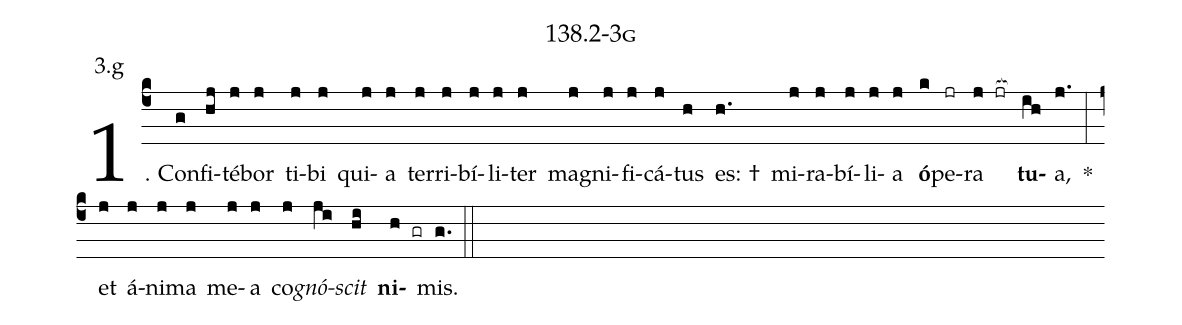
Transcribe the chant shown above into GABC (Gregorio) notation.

name: 138.2-3g;
annotation: 3.g;
%%
(c4)1. Con(g)fi(hj)té(j)bor(j) ti(j)bi(j) qui(j)a(j) ter(j)ri(j)bí(j)li(j)ter(j) ma(j)gni(j)fi(j)cá(j)tus(h) es: †(h.) mi(j)ra(j)bí(j)li(j)a(j) <b>ó</b>(k)pe(jr)ra(j jr[ocb:1{]) <b>tu</b>(ih[ocb:0}])a,(j.) *(:) et(j) á(j)ni(j)ma(j) me(j)a(j) co(j)<i>gnó</i>(ji)<i>scit</i>(hi) <b>ni</b>(h gr)mis.(g.) (::)
